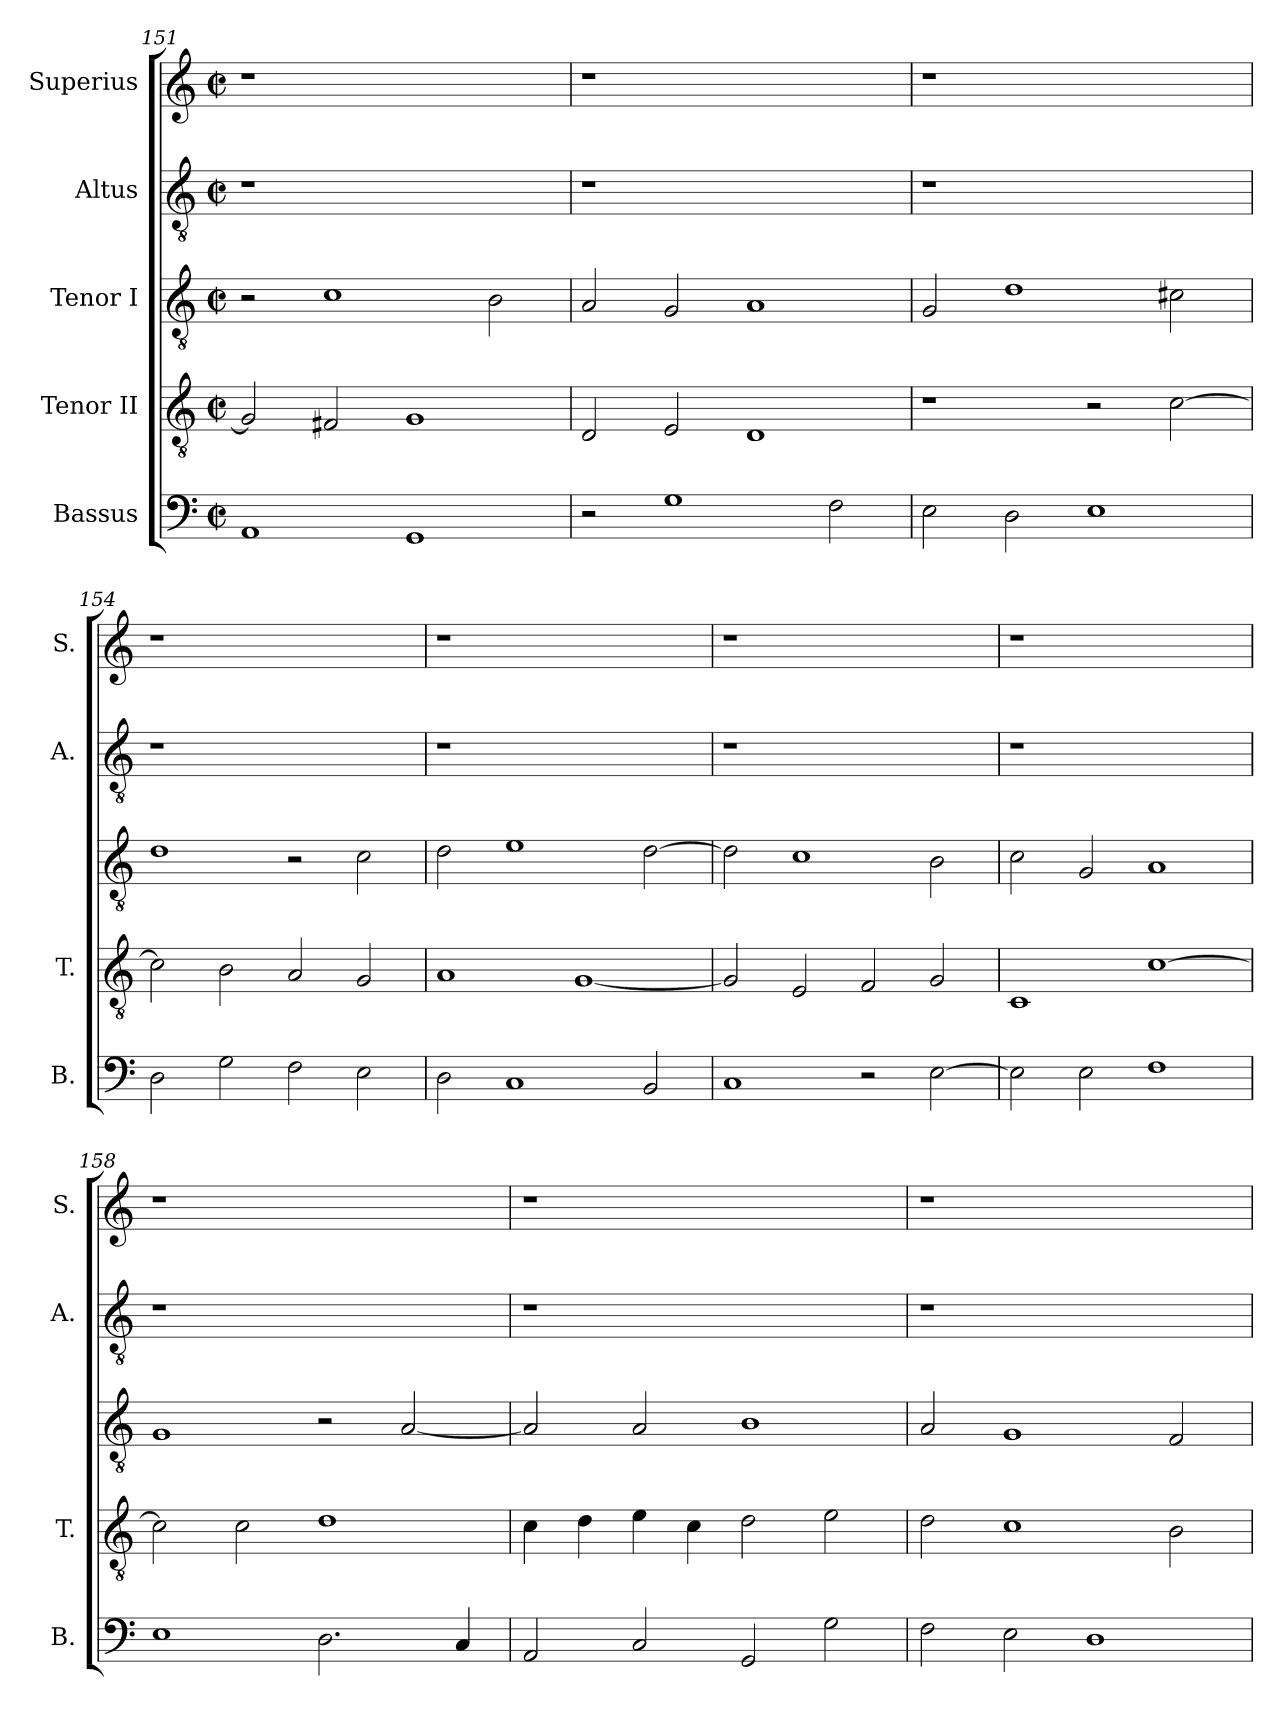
**kern	**kern	**kern	**kern	**kern
*part5	*part4	*part3	*part2	*part1
*staff5	*staff4	*staff3	*staff2	*staff1
*I"Bassus	*I"Tenor II	*I"Tenor I	*I"Altus	*I"Superius
*I'B.	*I'T.	*	*I'A.	*I'S.
!!LO:LB:g=z
*clefF4	*clefGv2	*clefGv2	*clefGv2	*clefG2
*	*ITrd7c12	*ITrd7c12	*ITrd7c12	*
*k[]	*k[]	*k[]	*k[]	*k[]
*C:	*C:	*C:	*C:	*C:
*M2/2	*M2/2	*M2/2	*M2/2	*M2/2
*met(c|)	*met(c|)	*met(c|)	*met(c|)	*met(c|)
=151	=151	=151	=151	=151
!	!	!	!LO:N:vis=1	!LO:N:vis=1
1AAi	2GGi/]	2r	1r	1r
.	2FF#Xi/	1Ci	.	.
1GGi	1GGi	.	1ryy	1ryy
.	.	2BBi\	.	.
=152	=152	=152	=152	=152
!	!	!	!LO:N:vis=1	!LO:N:vis=1
2r	2DDi/	2AAi/	1r	1r
1Gi	2EEi/	2GGi/	.	.
.	1DDi	1AAi	1ryy	1ryy
2Fi\	.	.	.	.
=153	=153	=153	=153	=153
!	!	!	!LO:N:vis=1	!LO:N:vis=1
2Ei\	1r	2GGi/	1r	1r
2Di\	.	1Di	.	.
1Ei	2r	.	1ryy	1ryy
.	[>2Ci\	2C#Xi\	.	.
=154	=154	=154	=154	=154
!	!	!	!LO:N:vis=1	!LO:N:vis=1
2Di\	2Ci\]	1Di	1r	1r
2Gi\	2BBi\	.	.	.
2Fi\	2AAi/	2r	1ryy	1ryy
2Ei\	2GGi/	2Ci\	.	.
=155	=155	=155	=155	=155
!	!	!	!LO:N:vis=1	!LO:N:vis=1
2Di\	1AAi	2Di\	1r	1r
1Ci	.	1Ei	.	.
.	[<1GGi	.	1ryy	1ryy
2BBi/	.	[>2Di\	.	.
!!LO:PB:g=z
=156	=156	=156	=156	=156
!	!	!	!LO:N:vis=1	!LO:N:vis=1
1Ci	2GGi/]	2Di\]	1r	1r
.	2EEi/	1Ci	.	.
2r	2FFi/	.	1ryy	1ryy
[>2Ei\	2GGi/	2BBi\	.	.
=157	=157	=157	=157	=157
!	!	!	!LO:N:vis=1	!LO:N:vis=1
2Ei\]	1CCi	2Ci\	1r	1r
2Ei\	.	2GGi/	.	.
1Fi	[>1Ci	1AAi	1ryy	1ryy
=158	=158	=158	=158	=158
!	!	!	!LO:N:vis=1	!LO:N:vis=1
1Ei	2Ci\]	1GGi	1r	1r
.	2Ci\	.	.	.
2.Di\	1Di	2r	1ryy	1ryy
.	.	[<2AAi/	.	.
4Ci/	.	.	.	.
=159	=159	=159	=159	=159
!	!	!	!LO:N:vis=1	!LO:N:vis=1
2AAi/	4Ci\	2AAi/]	1r	1r
.	4Di\	.	.	.
2Ci/	4Ei\	2AAi/	.	.
.	4Ci\	.	.	.
2GGi/	2Di\	1BBi	1ryy	1ryy
2Gi\	2Ei\	.	.	.
=160	=160	=160	=160	=160
!	!	!	!LO:N:vis=1	!LO:N:vis=1
2Fi\	2Di\	2AAi/	1r	1r
2Ei\	1Ci	1GGi	.	.
1Di	.	.	1ryy	1ryy
.	2BBi\	2FFi/	.	.
=	=	=	=	=
*-	*-	*-	*-	*-
